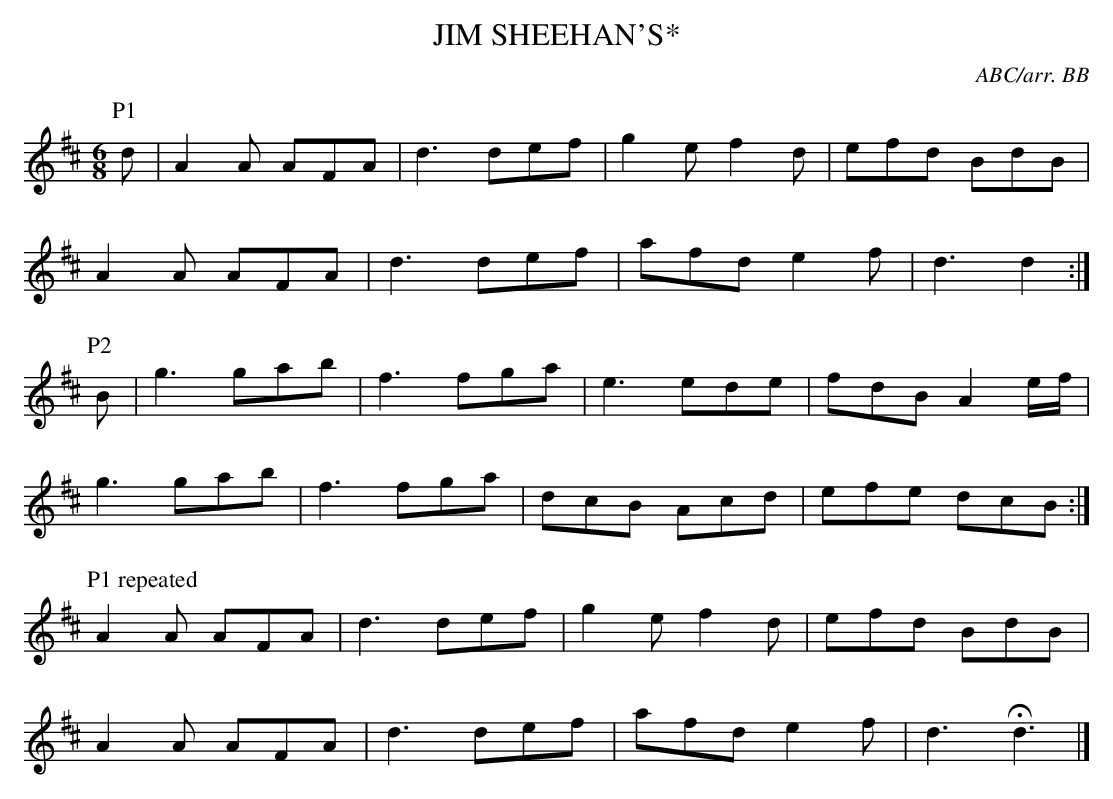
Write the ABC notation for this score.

X:1
T:JIM SHEEHAN'S*
C:ABC/arr. BB
L:1/8
M:6/8
K:D
P:P1
d|A2A AFA|d3 def|g2e f2d|efd BdB|
A2A AFA|d3 def|afd e2f|d3 d2:|
P:P2
B|g3 gab|f3 fga|e3 ede|fdB A2e/f/|
g3 gab|f3 fga|dcB Acd|efe dcB :|
P:P1 repeated
A2A AFA|d3 def|g2e f2d|efd BdB|
A2A AFA|d3 def|afd e2f|d3 Hd3|]
